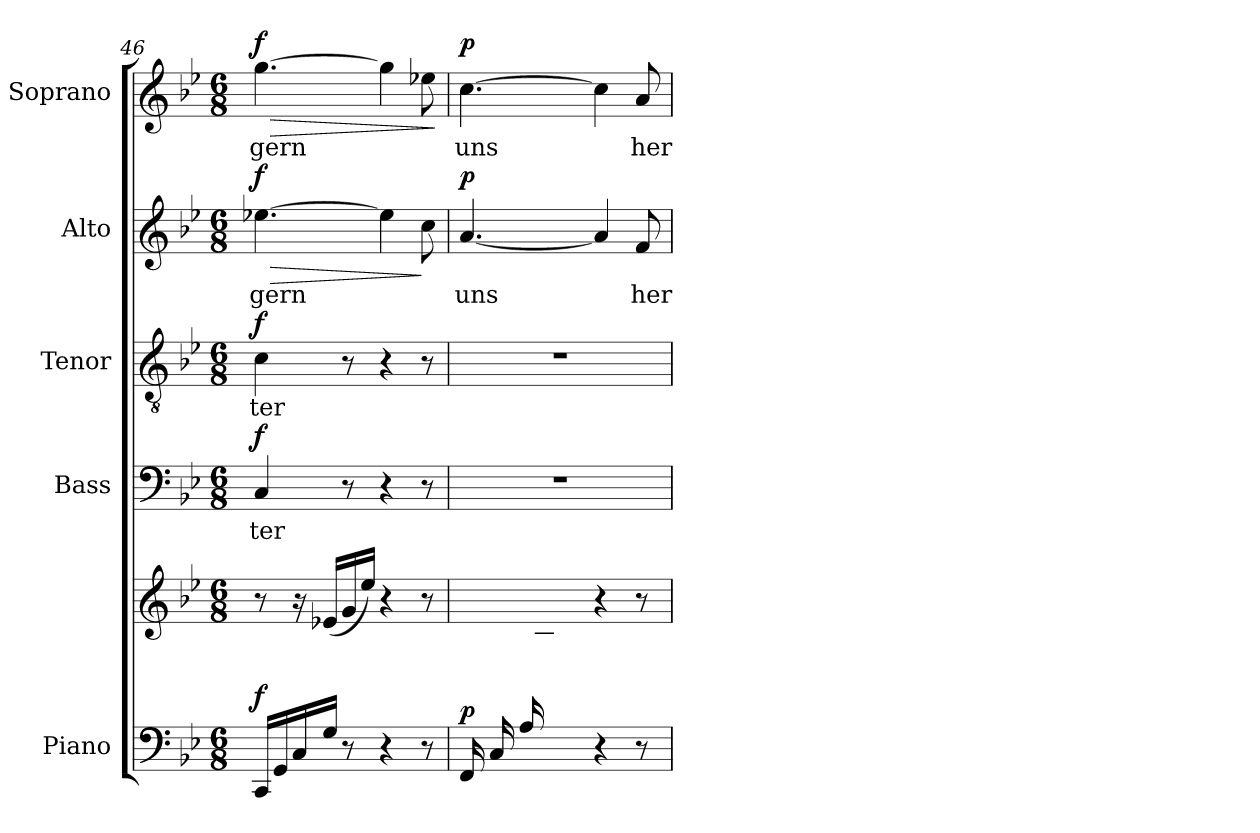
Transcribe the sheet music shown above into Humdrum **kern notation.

**kern	**kern	**dynam	**kern	**text	**dynam	**kern	**text	**dynam	**kern	**text	**dynam	**kern	**text	**dynam
*part5	*part5	*part5	*part4	*part4	*part4	*part3	*part3	*part3	*part2	*part2	*part2	*part1	*part1	*part1
*staff6	*staff5	*staff5/6	*staff4	*staff4	*staff4	*staff3	*staff3	*staff3	*staff2	*staff2	*staff2	*staff1	*staff1	*staff1
*I"Piano	*	*	*I"Bass	*	*	*I"Tenor	*	*	*I"Alto	*	*	*I"Soprano	*	*
*I'Pno	*	*	*	*	*	*	*	*	*	*	*	*	*	*
*clefF4	*clefG2	*	*clefF4	*	*	*clefGv2	*	*	*clefG2	*	*	*clefG2	*	*
*k[b-e-]	*k[b-e-]	*	*k[b-e-]	*	*	*k[b-e-]	*	*	*k[b-e-]	*	*	*k[b-e-]	*	*
*M6/8	*M6/8	*	*M6/8	*	*	*M6/8	*	*	*M6/8	*	*	*M6/8	*	*
=46	=46	=46	=46	=46	=46	=46	=46	=46	=46	=46	=46	=46	=46	=46
!	!	!LO:DY:a=2	!	!LO:LY:b	!LO:DY:a	!	!LO:LY:b	!LO:DY:a	!	!LO:LY:b	!LO:HP:b	!	!LO:LY:b	!LO:HP:b
!	!	!	!	!	!	!	!	!	!	!	!LO:DY:n=1:a	!	!	!LO:DY:n=1:a
16CC/LL	8r	f	4C/	-ter	f	4c\	-ter	f	[4.ee-X\	gern	> f	[4.gg\	gern	> f
16GG/	.	.	.	.	.	.	.	.	.	.	.	.	.	.
16C/	16r	.	.	.	.	.	.	.	.	.	.	.	.	.
16G/JJ	(<16e-X/LL	.	.	.	.	.	.	.	.	.	.	.	.	.
8r	16g/	.	8r	.	.	8r	.	.	.	.	.	.	.	.
.	16ee-/JJ)	.	.	.	.	.	.	.	.	.	.	.	.	.
4r	4r	.	4r	.	.	4r	.	.	4ee-\]	.	.	4gg\]	.	.
8r	8r	.	8r	.	.	8r	.	.	8cc\	.	]	8ee-X\	.	.
.	.	.	.	.	.	.	.	.	.	.	.	.	.	]
=47	=47	=47	=47	=47	=47	=47	=47	=47	=47	=47	=47	=47	=47	=47
*^	*	*	*	*	*	*	*	*	*	*	*	*	*	*
!	!	!	!LO:DY:a=2	!	!	!	!	!	!	!	!LO:LY:b	!LO:DY:a	!	!LO:LY:b	!LO:DY:a
(>16FF/LL	4.ryy	8.ryy	p	2.r	.	.	2.r	.	.	[4.a/	uns	p	[4.cc\	uns	p
16C/	.	.	.	.	.	.	.	.	.	.	.	.	.	.	.
16A/	.	.	.	.	.	.	.	.	.	.	.	.	.	.	.
2ryy	.	16c\	.	.	.	.	.	.	.	.	.	.	.	.	.
.	.	16e-\	.	.	.	.	.	.	.	.	.	.	.	.	.
.	.	16a\JJ)	.	.	.	.	.	.	.	.	.	.	.	.	.
.	4r	4r	.	.	.	.	.	.	.	4a/]	.	.	4cc\]	.	.
!	!	!	!	!	!	!	!	!	!	!	!LO:LY:b	!	!	!LO:LY:b	!
.	8r	8r	.	.	.	.	.	.	.	8f/	her-	.	8a/	her-	.
16ryy	.	.	.	.	.	.	.	.	.	.	.	.	.	.	.
*v	*v	*	*	*	*	*	*	*	*	*	*	*	*	*	*
=	=	=	=	=	=	=	=	=	=	=	=	=	=	=
*-	*-	*-	*-	*-	*-	*-	*-	*-	*-	*-	*-	*-	*-	*-
